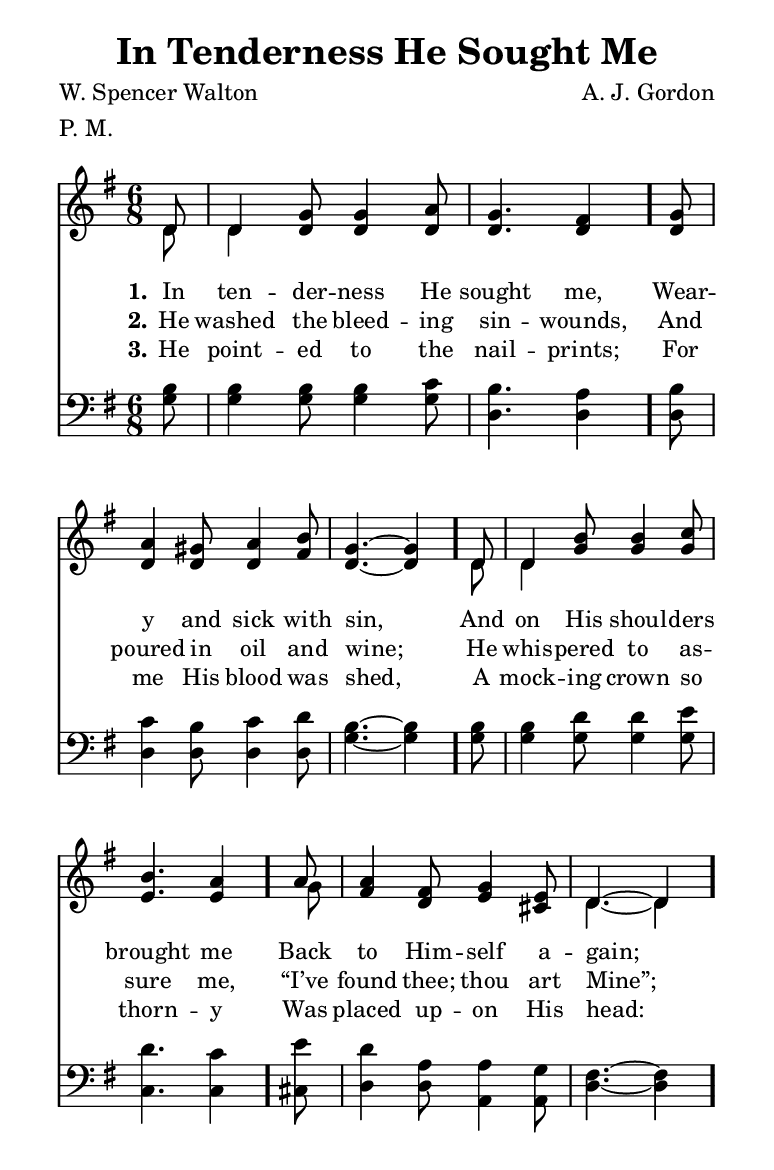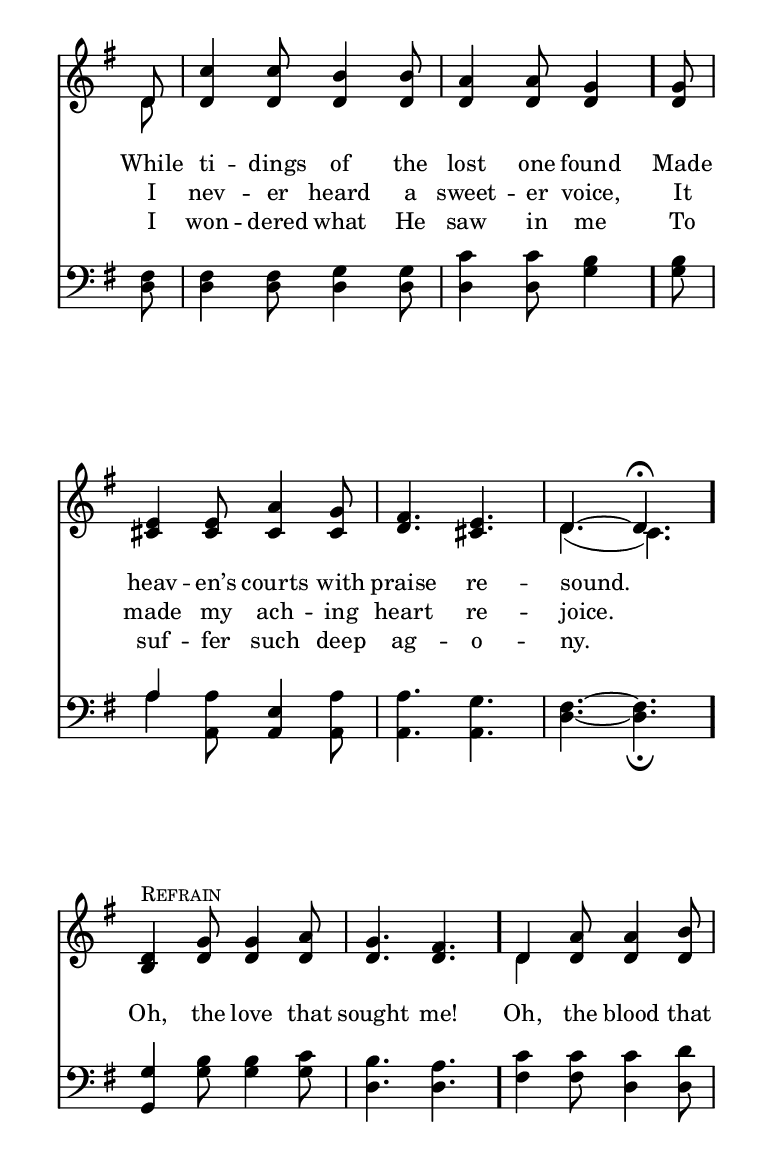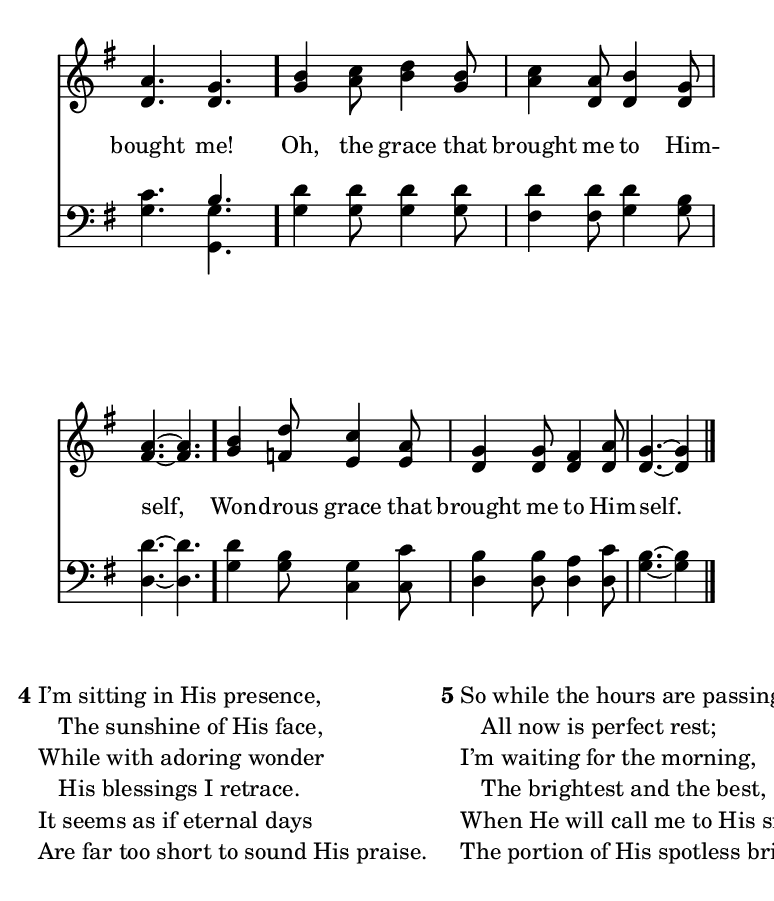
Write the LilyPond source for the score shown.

\include "common/global.ily"
\paper {
  \include "common/paper.ily"
  ragged-last-bottom = ##t
  systems-per-page = ##f
  page-count = ##f
  score-markup-spacing.padding = 3
  score-markup-spacing.basic-distance = 3
}

\header{
  %gospel
  hymnnumber = "168"
  title = "In Tenderness He Sought Me"
  tunename = ""
  meter = "P. M."
  poet = "W. Spencer Walton"
  composer = "A. J. Gordon"
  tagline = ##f
}

ta = { \tempo 8=150 }
tb = { \tempo 8=75 }

global = {
  \include "common/overrides.ily"
  \override Staff.TimeSignature.style = #'numbered
  \time 6/8
  \override Score.MetronomeMark.transparent = ##t % hide all fermata changes too
  \ta
  \key g \major
  \partial 8
  \autoBeamOff
}

patternAA = { c8 | c4 c8 c4 c8 | c4. c4 }
patternBA = { c8 | c4 c8 c4 c8 | c4 c8 c4 }
patternCA = { c8 | c4 c8 c4 c8 | c4. c4. | c4. c4. }

patternDA = { c4 c8 c4 c8 | c4. c4. }
patternDB = { c4 c8 c4 c8 | c4 c8 c4 c8 | c4. c4. }
patternDC = { c4 c8 c4 c8 | c4 c8 c4 c8 | c4. c4 }

notesSoprano = {
\global
\relative c' {

  \changePitch \patternAA { d | d g g a | g fis }
  \changePitch \patternAA { g | a gis a b | g ~ g  } \eogbreak
  \changePitch \patternAA { d | d b' b c | b a }
  \changePitch \patternAA { a | a fis g e | d ~ d } \eogbreak
  \changePitch \patternBA { d | c' c b b | a a g }
  \changePitch \patternCA { g | e e a g | fis e | d ~ \tb d \fermata \ta } \eogbreak

  << s^\markup { \small \caps "Refrain" }
  \changePitch \patternDA { d g g a | g fis } >>
  \changePitch \patternDA { d | a' a b | a g }
  \changePitch \patternDB { b c d b | c a b g | a ~ a }
  \changePitch \patternDC { b d c a | g g fis a | g ~ g }

  \bar "|."

}
}

notesAlto = {
\global
\relative e' {

  \changePitch \patternAA { d | d d d d | d d }
  \changePitch \patternAA { d | d d d fis | d ~ d }
  \changePitch \patternAA { d | d g g g | e e }
  \changePitch \patternAA { g | fis d e cis | d ~ d }
  \changePitch \patternBA { d | d d d d | d d d }
  \changePitch \patternCA { d | cis cis cis cis | d cis | d( c) }

  \changePitch \patternDA { b d d d | d d }
  \changePitch \patternDA { d d d d | d d }
  \changePitch \patternDB { g a b g | a d, d d | fis ~ fis }
  \changePitch \patternDC { g f e e | d d d d | d ~ d }

}
}

notesTenor = {
\global
\relative a {

  \changePitch \patternAA { b | b b b c | b a }
  \changePitch \patternAA { b | c b c d | b ~ b }
  \changePitch \patternAA { b | b d d e | d c }
  \changePitch \patternAA { e | d a a g | fis ~ fis }
  \changePitch \patternBA { fis | fis fis g g | c c b }
  \changePitch \patternCA { b | a a e a | a g | fis ~ fis }

  \changePitch \patternDA { g b b c | b a }
  \changePitch \patternDA { c c c d | c b }
  \changePitch \patternDB { d d d d | d d d b | d ~ d }
  \changePitch \patternDC { d b g c | b b a c | b ~ b }

}
}

notesBass = {
\global
\relative f {

  \changePitch \patternAA { g | g g g g | d d }
  \changePitch \patternAA { d | d d d d | g ~ g }
  \changePitch \patternAA { g | g g g g | c, c }
  \changePitch \patternAA { cis | d d a a | d ~ d }
  \changePitch \patternBA { d | d d d d | d d g }
  \changePitch \patternCA { g | a a, a a | a a | d ~ d_\fermata }

  \changePitch \patternDA { g, g' g g | d d }
  \changePitch \patternDA { fis fis d d | g <g g,> }
  \changePitch \patternDB { g g g g | fis fis g g | d ~ d }
  \changePitch \patternDC { g g | c, c | d d d d | g ~ g }

}
}

Refrain = \lyricmode {

Oh, the love that sought me! \bar "."
Oh, the blood that bought me! \bar "."
Oh, the grace that brought me to Him -- self, \bar "."
Won -- drous grace that brought me to Him -- self. \bar "."

}

wordsA = \lyricmode {
\set stanza = "1."

In ten -- der -- ness He sought me, \bar "."
Wear -- y and sick with sin, \bar "."
And on His shoul -- ders brought me \bar "."
Back to Him -- self a -- gain; \bar "."
While ti -- dings of the lost one found \bar "."
Made heav -- en’s courts with praise re -- sound. \bar "."

}

wordsB = \lyricmode {
\set stanza = "2."

He washed the bleed -- ing sin -- wounds,
And poured in oil and wine;
He whis -- pered to as -- sure me,
“I’ve found thee; thou art Mine”;
I nev -- er heard a sweet -- er voice,
It made my ach -- ing heart re -- joice.

\Refrain

}

wordsC = \lyricmode {
\set stanza = "3."

He point -- ed to the nail -- prints;
For me His blood was shed,
A mock -- ing crown so thorn -- y
Was placed up -- on His head:
I won -- dered what He saw in me
To suf -- fer such deep ag -- o -- ny.

}

wordsD = \markuplist {

\line { I’m sitting in His presence, }
\line { { \hspace #2 } The sunshine of His face, }
\line { While with adoring wonder }
\line { { \hspace #2 } His blessings I retrace. }
\line { It seems as if eternal days }
\line { Are far too short to sound His praise. }

}

wordsE = \markuplist {

\line { So while the hours are passing, }
\line { { \hspace #2 } All now is perfect rest; }
\line { I’m waiting for the morning, }
\line { { \hspace #2 } The brightest and the best, }
\line { When He will call me to His side, }
\line { The portion of His spotless bride. }

}

\score {
  \context ChoirStaff <<
    \context Staff = upper <<
      \set Staff.autoBeaming = ##f
      \set ChoirStaff.systemStartDelimiter = #'SystemStartBar
      \set ChoirStaff.printPartCombineTexts = ##f
      \partcombine #'(2 . 9) \notesSoprano \notesAlto
      \context NullVoice = sopranos { \voiceOne << \notesSoprano >> }
      \context Lyrics = one   \lyricsto sopranos \wordsA
      \context Lyrics = two   \lyricsto sopranos \wordsB
      \context Lyrics = three \lyricsto sopranos \wordsC
    >>
    \context Staff = men <<
      \set Staff.autoBeaming = ##f
      \clef bass
      \set ChoirStaff.printPartCombineTexts = ##f
      \partcombine #'(2 . 9) \notesTenor \notesBass
    >>
  >>
  \layout {
    \include "common/layout.ily"
  }
  \midi{
    \include "common/midi.ily"
  }
}

\noPageBreak

\markup { \fill-line {
  \hspace #0.1
  \line{ \bold 4 \column { \wordsD } }
  \hspace #0.1
  \line{ \bold 5 \column { \wordsE } }
  \hspace #0.1
} }

\version "2.19.49"  % necessary for upgrading to future LilyPond versions.

% vi:set et ts=2 sw=2 ai nocindent syntax=lilypond:
